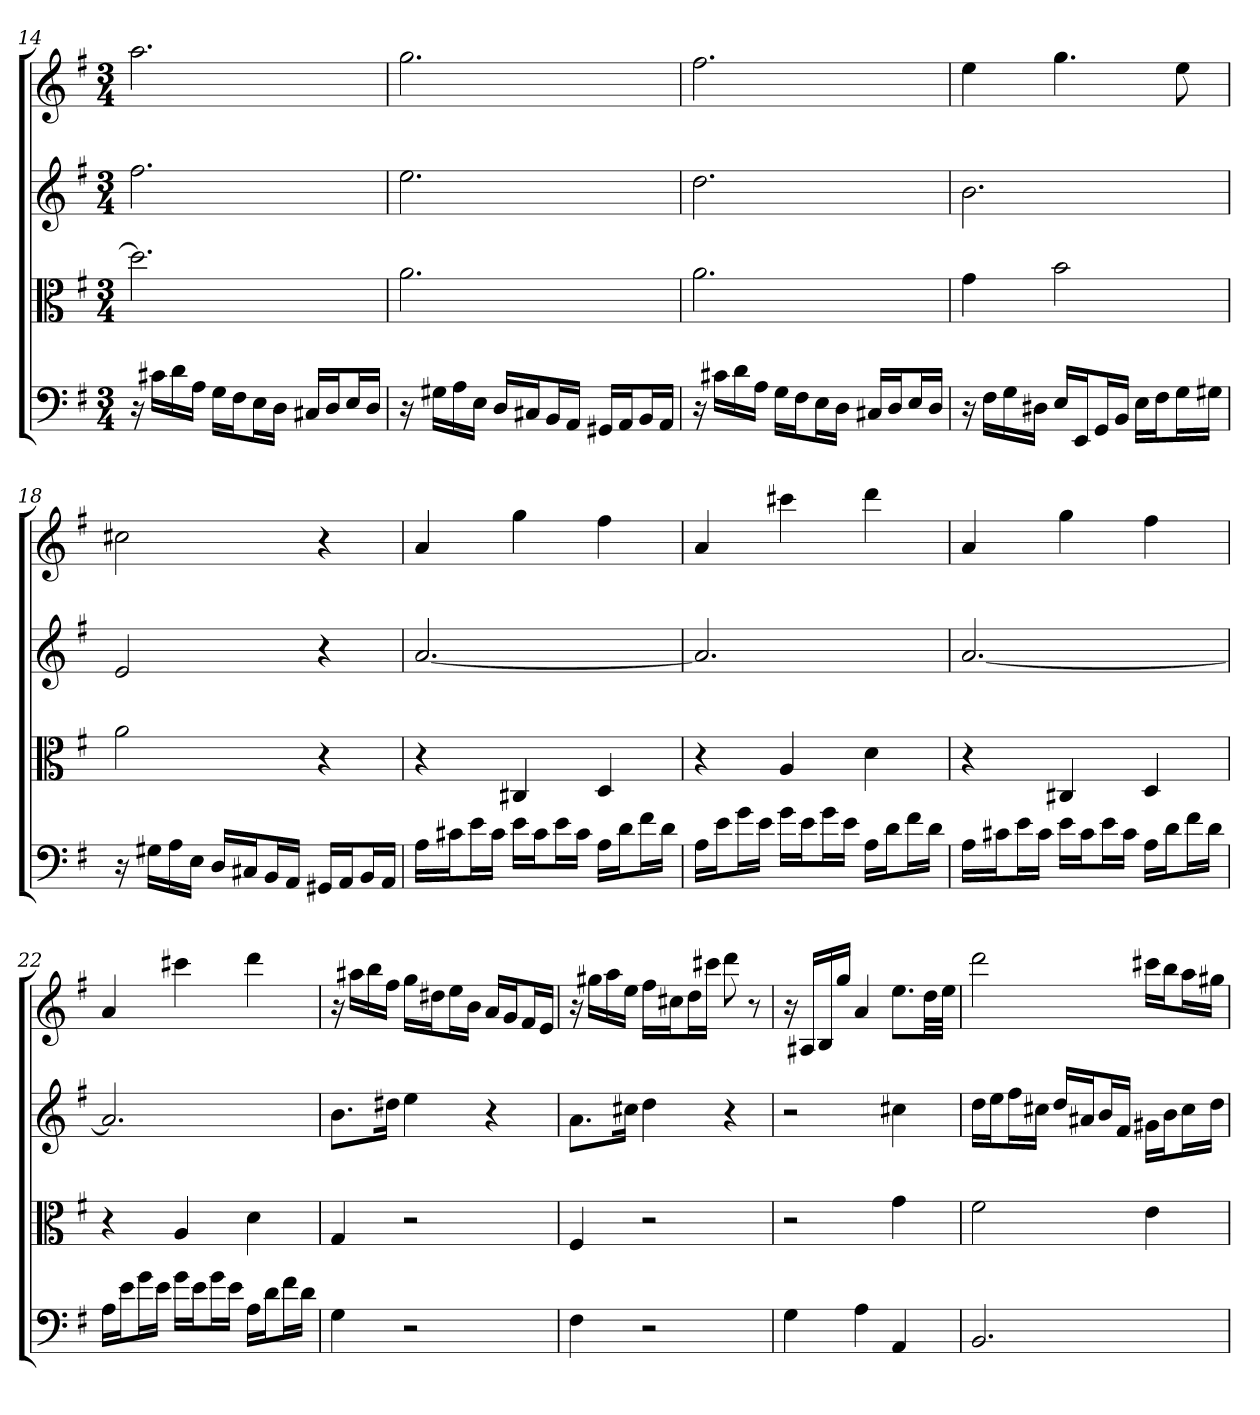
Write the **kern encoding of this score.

**kern	**kern	**kern	**kern
*part4	*part3	*part2	*part1
*staff4	*staff3	*staff2	*staff1
*clefF4	*clefC3	*	*
*k[f#]	*k[f#]	*k[f#]	*k[f#]
*G:	*G:	*G:	*G:
*M3/4	*M3/4	*M3/4	*M3/4
=14	=14	=14	=14
16r	2.dd]	2.ff#	2.aa
16c#X\LL	.	.	.
16d\	.	.	.
16A\JJ	.	.	.
16G\LL	.	.	.
16F#\J	.	.	.
16E\L	.	.	.
16D\JJ	.	.	.
16C#X/LL	.	.	.
16D/J	.	.	.
16E/L	.	.	.
16D/JJ	.	.	.
=15	=15	=15	=15
16r	2.a	2.ee	2.gg
16G#X\LL	.	.	.
16A\	.	.	.
16E\JJ	.	.	.
16D/LL	.	.	.
16C#X/J	.	.	.
16BB/L	.	.	.
16AA/JJ	.	.	.
16GG#X/LL	.	.	.
16AA/J	.	.	.
16BB/L	.	.	.
16AA/JJ	.	.	.
=16	=16	=16	=16
16r	2.a	2.dd	2.ff#
16c#X\LL	.	.	.
16d\	.	.	.
16A\JJ	.	.	.
16G\LL	.	.	.
16F#\J	.	.	.
16E\L	.	.	.
16D\JJ	.	.	.
16C#X/LL	.	.	.
16D/J	.	.	.
16E/L	.	.	.
16D/JJ	.	.	.
=17	=17	=17	=17
16r	4g	2.b	4ee
16F#\LL	.	.	.
16G\	.	.	.
16D#X\JJ	.	.	.
16E/LL	2b	.	4.gg
16EE/J	.	.	.
16GG/L	.	.	.
16BB/JJ	.	.	.
16E\LL	.	.	.
16F#\J	.	.	.
16G\L	.	.	8ee
16G#X\JJ	.	.	.
=18	=18	=18	=18
16r	2a	2e	2cc#X
16G#X\LL	.	.	.
16A\	.	.	.
16E\JJ	.	.	.
16D/LL	.	.	.
16C#X/J	.	.	.
16BB/L	.	.	.
16AA/JJ	.	.	.
16GG#X/LL	4r	4r	4r
16AA/J	.	.	.
16BB/L	.	.	.
16AA/JJ	.	.	.
=19	=19	=19	=19
16A\LL	4r	[2.a	4a
16c#X\J	.	.	.
16e\L	.	.	.
16c#\JJ	.	.	.
16e\LL	4C#X	.	4gg
16c#\J	.	.	.
16e\L	.	.	.
16c#\JJ	.	.	.
16A\LL	4D	.	4ff#
16d\J	.	.	.
16f#\L	.	.	.
16d\JJ	.	.	.
=20	=20	=20	=20
16A\LL	4r	2.a]	4a
16e\J	.	.	.
16g\L	.	.	.
16e\JJ	.	.	.
16g\LL	4A	.	4ccc#X
16e\J	.	.	.
16g\L	.	.	.
16e\JJ	.	.	.
16A\LL	4d	.	4ddd
16d\J	.	.	.
16f#\L	.	.	.
16d\JJ	.	.	.
=21	=21	=21	=21
16A\LL	4r	[2.a	4a
16c#X\J	.	.	.
16e\L	.	.	.
16c#\JJ	.	.	.
16e\LL	4C#X	.	4gg
16c#\J	.	.	.
16e\L	.	.	.
16c#\JJ	.	.	.
16A\LL	4D	.	4ff#
16d\J	.	.	.
16f#\L	.	.	.
16d\JJ	.	.	.
=22	=22	=22	=22
16A\LL	4r	2.a]	4a
16e\J	.	.	.
16g\L	.	.	.
16e\JJ	.	.	.
16g\LL	4A	.	4ccc#X
16e\J	.	.	.
16g\L	.	.	.
16e\JJ	.	.	.
16A\LL	4d	.	4ddd
16d\J	.	.	.
16f#\L	.	.	.
16d\JJ	.	.	.
=23	=23	=23	=23
4G	4G	8.bL	16r
.	.	.	16aa#XLL
.	.	.	16bb
.	.	16dd#XJk	16ff#JJ
2r	2r	4ee	16ggLL
.	.	.	16dd#XJ
.	.	.	16eeL
.	.	.	16bJJ
.	.	4r	16aLL
.	.	.	16gJ
.	.	.	16f#L
.	.	.	16eJJ
=24	=24	=24	=24
4F#	4F#	8.aL	16r
.	.	.	16gg#XLL
.	.	.	16aa
.	.	16cc#XJk	16eeJJ
2r	2r	4dd	16ff#LL
.	.	.	16cc#XJ
.	.	.	16ddL
.	.	.	16ccc#XJJ
.	.	4r	8ddd
.	.	.	8r
=25	=25	=25	=25
4G	2r	2r	16r
.	.	.	16A#XLL
.	.	.	16B
.	.	.	16ggJJ
4A	.	.	4a
4AA	4g	4cc#X	8.eeL
.	.	.	32ddLL
.	.	.	32eeJJJ
=26	=26	=26	=26
2.BB	2f#	16ddLL	2ddd
.	.	16eeJ	.
.	.	16ff#L	.
.	.	16cc#XJJ	.
.	.	16ddLL	.
.	.	16a#XJ	.
.	.	16bL	.
.	.	16f#JJ	.
.	4e	16g#XLL	16ccc#XLL
.	.	16bJ	16bbJ
.	.	16cc#L	16aaL
.	.	16ddJJ	16gg#XJJ
=	=	=	=
*-	*-	*-	*-
